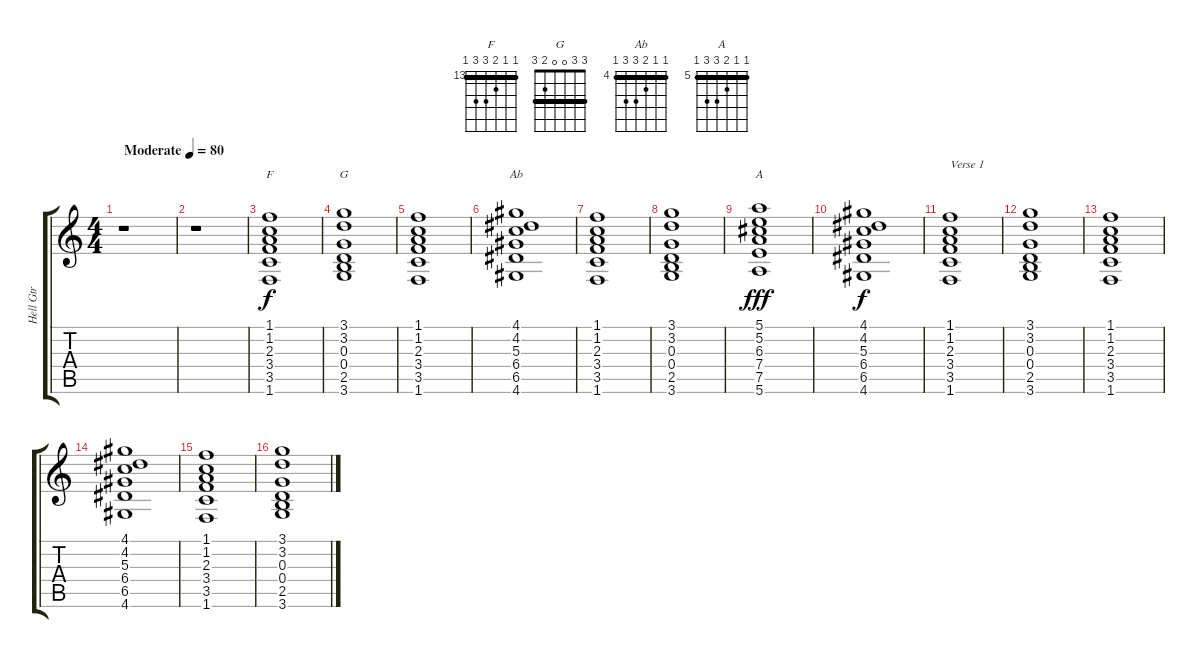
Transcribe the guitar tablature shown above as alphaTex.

\track ("Hell Gtr" "Hell Gtr") {instrument acousticguitarsteel}
\staff {score tabs}
\tuning (E4 B3 G3 D3 A2 E2) {hide}
\chord ("F" 13 13 14 15 15 13) {firstfret 13 barre 13}
\chord ("G" 3 3 0 0 2 3) {barre 3}
\chord ("Ab" 4 4 5 6 6 4) {firstfret 4 barre 4}
\chord ("A" 5 5 6 7 7 5) {firstfret 5 barre 5}
\ts (4 4)
\tempo (80 "Moderate")
\clef g2
\ks c
r.1{dy f instrument acousticguitarsteel} |
r.1 |
(1.1 1.2 2.3 3.4 3.5 1.6).1{ch "F"} |
(3.1 3.2 0.3 0.4 2.5 3.6).1{ch "G"} |
(1.1 1.2 2.3 3.4 3.5 1.6).1 |
(4.1 4.2 5.3 6.4 6.5 4.6).1{ch "Ab"} |
(1.1 1.2 2.3 3.4 3.5 1.6).1 |
(3.1 3.2 0.3 0.4 2.5 3.6).1 |
(5.1 5.2 6.3 7.4 7.5 5.6).1{ch "A" dy fff} |
(4.1 4.2 5.3 6.4 6.5 4.6).1{dy f} |
(1.1 1.2 2.3 3.4 3.5 1.6).1{txt "Verse 1"} |
(3.1 3.2 0.3 0.4 2.5 3.6).1 |
(1.1 1.2 2.3 3.4 3.5 1.6).1 |
(4.1 4.2 5.3 6.4 6.5 4.6).1 |
(1.1 1.2 2.3 3.4 3.5 1.6).1 |
(3.1 3.2 0.3 0.4 2.5 3.6).1
